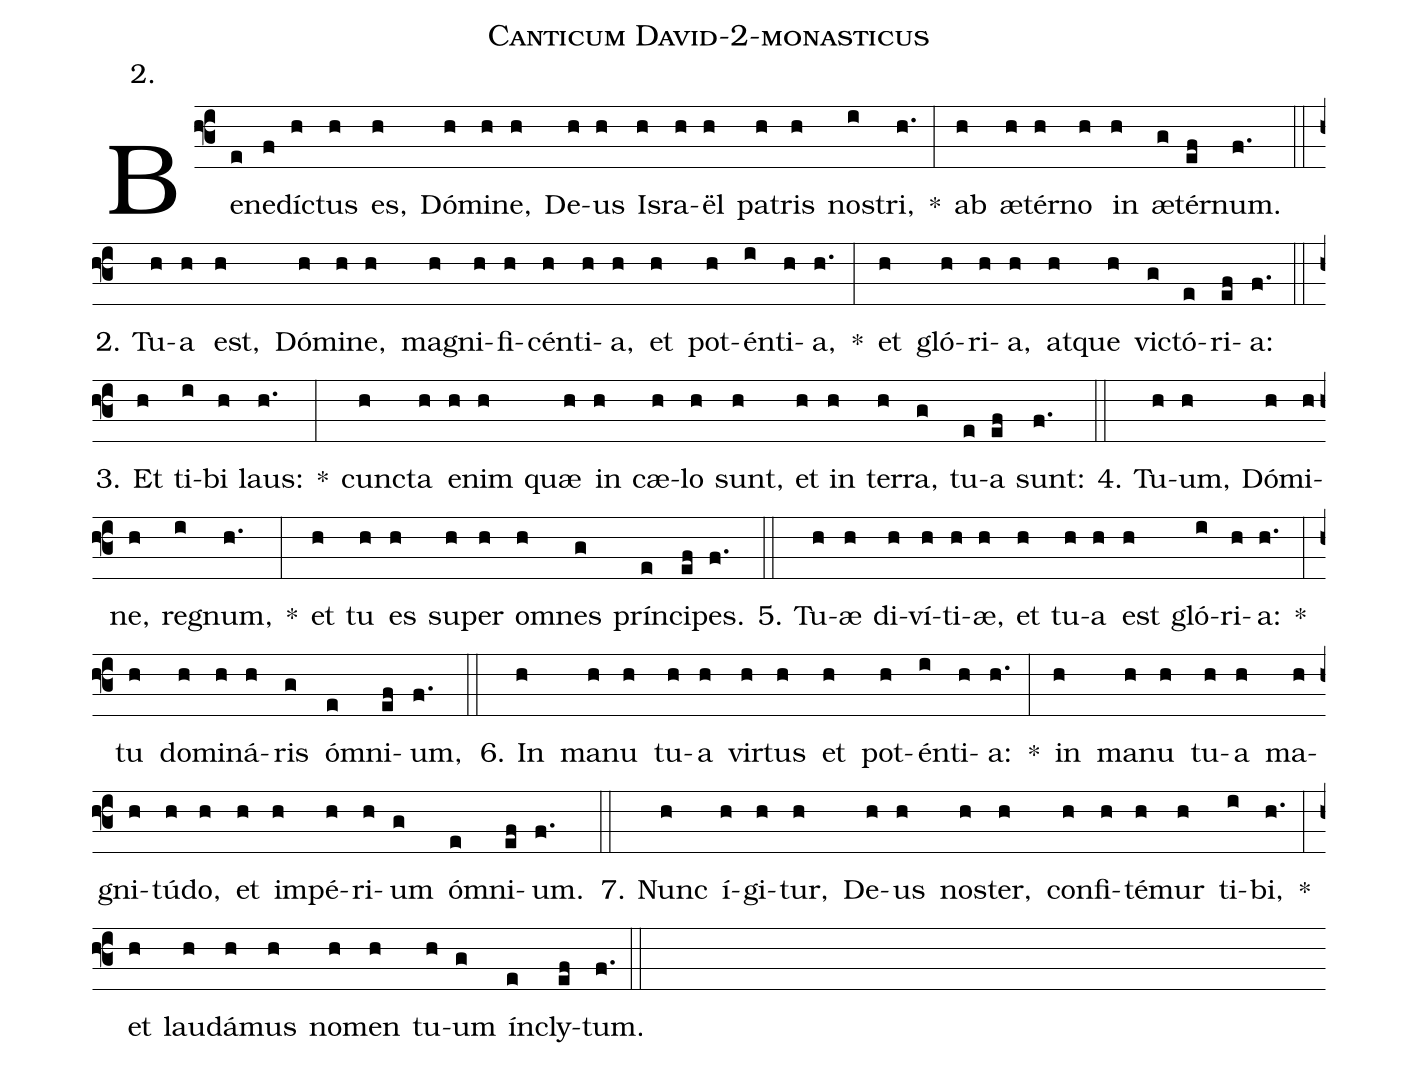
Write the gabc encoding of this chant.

name: Canticum David-2-monasticus;
annotation: 2.;
%%
(f3)Be(e)ne(f)díc(h)tus(h) es,(h) Dó(h)mi(h)ne,(h) De(h)us(h) Is(h)ra(h)ël(h) pa(h)tris(h) nos(i)tri,(h.) *(:) ab(h) æ(h)tér(h)no(h) in(h) æ(g)tér(ef)num.(f.) (::)
2. Tu(h)a(h) est,(h) Dó(h)mi(h)ne,(h) ma(h)gni(h)fi(h)cén(h)ti(h)a,(h) et(h) pot(h)én(i)ti(h)a,(h.) *(:) et(h) gló(h)ri(h)a,(h) at(h)que(h) vic(g)tó(e)ri(ef)a:(f.) (::)
3. Et(h) ti(i)bi(h) laus:(h.) *(:) cunc(h)ta(h) e(h)nim(h) quæ(h) in(h) cæ(h)lo(h) sunt,(h) et(h) in(h) ter(h)ra,(g) tu(e)a(ef) sunt:(f.) (::)
4. Tu(h)um,(h) Dó(h)mi(h)ne,(h) re(i)gnum,(h.) *(:) et(h) tu(h) es(h) su(h)per(h) om(h)nes(g) prín(e)ci(ef)pes.(f.) (::)
5. Tu(h)æ(h) di(h)ví(h)ti(h)æ,(h) et(h) tu(h)a(h) est(h) gló(i)ri(h)a:(h.) *(:) tu(h) do(h)mi(h)ná(h)ris(g) óm(e)ni(ef)um,(f.) (::)
6. In(h) ma(h)nu(h) tu(h)a(h) vir(h)tus(h) et(h) pot(h)én(i)ti(h)a:(h.) *(:) in(h) ma(h)nu(h) tu(h)a(h) ma(h)gni(h)tú(h)do,(h) et(h) im(h)pé(h)ri(h)um(g) óm(e)ni(ef)um.(f.) (::)
7. Nunc(h) í(h)gi(h)tur,(h) De(h)us(h) nos(h)ter,(h) con(h)fi(h)té(h)mur(h) ti(i)bi,(h.) *(:) et(h) lau(h)dá(h)mus(h) no(h)men(h) tu(h)um(g) ín(e)cly(ef)tum.(f.) (::)
